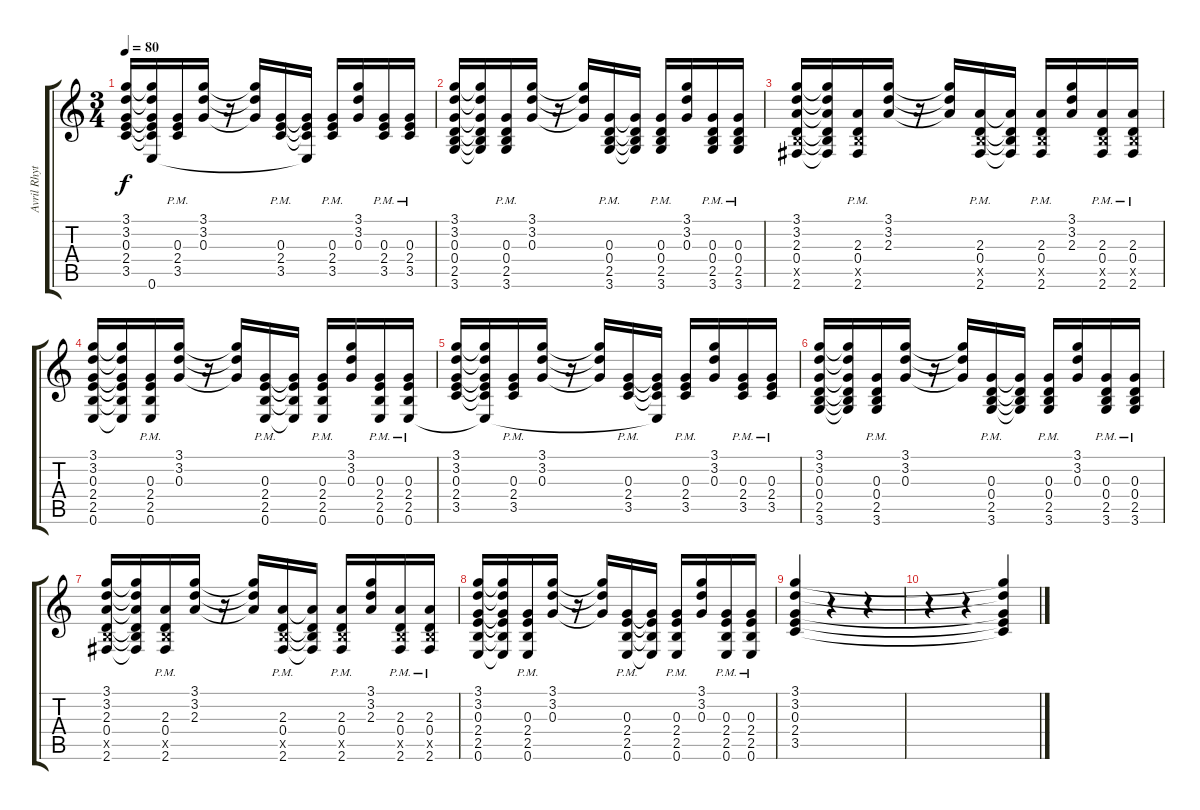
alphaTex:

\track ("Avril Rhythm" "Avril Rhyt") {instrument distortionguitar}
\staff {score tabs}
\tuning (E4 B3 G3 D3 A2 E2) {hide}
\ts (3 4)
\tempo 80
\clef g2
\ks c
(3.1 3.2 0.3 2.4 3.5).16{dy f} (3.1{t} 3.2{t} 0.3{t} 2.4{t} 3.5{t} 0.6{t}).16 (0.3{pm} 2.4{pm} 3.5{pm}).16 (3.1 3.2 0.3).16 r.16 (3.1{t} 3.2{t} 0.3{t}).16 (0.3{pm} 2.4{pm} 3.5{pm}).16 (0.3{t} 2.4{t} 3.5{t} 0.6{t}).16 (0.3{pm} 2.4{pm} 3.5{pm}).16 (3.1 3.2 0.3).16 (0.3{pm} 2.4{pm} 3.5{pm}).16 (0.3{pm} 2.4{pm} 3.5{pm}).16 |
(3.1 3.2 0.3 0.4 2.5 3.6).16 (3.1{t} 3.2{t} 0.3{t} 0.4{t} 2.5{t} 3.6{t}).16 (0.3{pm} 0.4{pm} 2.5{pm} 3.6{pm}).16 (3.1 3.2 0.3).16 r.16 (3.1{t} 3.2{t} 0.3{t}).16 (0.3{pm} 0.4{pm} 2.5{pm} 3.6).16 (0.3{t} 0.4{t} 2.5{t} 3.6{t}).16 (0.3{pm} 0.4{pm} 2.5{pm} 3.6{pm}).16 (3.1 3.2 0.3).16 (0.3{pm} 0.4{pm} 2.5{pm} 3.6{pm}).16 (0.3{pm} 0.4{pm} 2.5{pm} 3.6{pm}).16 |
(3.1 3.2 2.3 0.4 2.5{x} 2.6).16 (3.1{t} 3.2{t} 2.3{t} 0.4{t} 2.5{t} 2.6{t}).16 (2.3{pm} 0.4{pm} 2.5{pm x} 2.6{pm}).16 (3.1 3.2 2.3).16 r.16 (3.1{t} 3.2{t} 2.3{t}).16 (2.3{pm} 0.4{pm} 2.5{pm x} 2.6).16 (2.3{t} 0.4{t} 2.5{t} 2.6{t}).16 (2.3{pm} 0.4{pm} 2.5{pm x} 2.6{pm}).16 (3.1 3.2 2.3).16 (2.3{pm} 0.4{pm} 2.5{pm x} 2.6{pm}).16 (2.3{pm} 0.4{pm} 2.5{pm x} 2.6{pm}).16 |
(3.1 3.2 0.3 2.4 2.5 0.6).16 (3.1{t} 3.2{t} 0.3{t} 2.4{t} 2.5{t} 0.6{t}).16 (0.3{pm} 2.4{pm} 2.5{pm} 0.6{pm}).16 (3.1 3.2 0.3).16 r.16 (3.1{t} 3.2{t} 0.3{t}).16 (0.3{pm} 2.4{pm} 2.5{pm} 0.6).16 (0.3{t} 2.4{t} 2.5{t} 0.6{t}).16 (0.3{pm} 2.4{pm} 2.5{pm} 0.6{pm}).16 (3.1 3.2 0.3).16 (0.3{pm} 2.4{pm} 2.5{pm} 0.6{pm}).16 (0.3{pm} 2.4{pm} 2.5{pm} 0.6{pm}).16 |
(3.1 3.2 0.3 2.4 3.5).16 (3.1{t} 3.2{t} 0.3{t} 2.4{t} 3.5{t} 0.6{t}).16 (0.3{pm} 2.4{pm} 3.5{pm}).16 (3.1 3.2 0.3).16 r.16 (3.1{t} 3.2{t} 0.3{t}).16 (0.3{pm} 2.4{pm} 3.5{pm}).16 (0.3{t} 2.4{t} 3.5{t} 0.6{t}).16 (0.3{pm} 2.4{pm} 3.5{pm}).16 (3.1 3.2 0.3).16 (0.3{pm} 2.4{pm} 3.5{pm}).16 (0.3{pm} 2.4{pm} 3.5{pm}).16 |
(3.1 3.2 0.3 0.4 2.5 3.6).16 (3.1{t} 3.2{t} 0.3{t} 0.4{t} 2.5{t} 3.6{t}).16 (0.3{pm} 0.4{pm} 2.5{pm} 3.6{pm}).16 (3.1 3.2 0.3).16 r.16 (3.1{t} 3.2{t} 0.3{t}).16 (0.3{pm} 0.4{pm} 2.5{pm} 3.6).16 (0.3{t} 0.4{t} 2.5{t} 3.6{t}).16 (0.3{pm} 0.4{pm} 2.5{pm} 3.6{pm}).16 (3.1 3.2 0.3).16 (0.3{pm} 0.4{pm} 2.5{pm} 3.6{pm}).16 (0.3{pm} 0.4{pm} 2.5{pm} 3.6{pm}).16 |
(3.1 3.2 2.3 0.4 2.5{x} 2.6).16 (3.1{t} 3.2{t} 2.3{t} 0.4{t} 2.5{t} 2.6{t}).16 (2.3{pm} 0.4{pm} 2.5{pm x} 2.6{pm}).16 (3.1 3.2 2.3).16 r.16 (3.1{t} 3.2{t} 2.3{t}).16 (2.3{pm} 0.4{pm} 2.5{pm x} 2.6).16 (2.3{t} 0.4{t} 2.5{t} 2.6{t}).16 (2.3{pm} 0.4{pm} 2.5{pm x} 2.6{pm}).16 (3.1 3.2 2.3).16 (2.3{pm} 0.4{pm} 2.5{pm x} 2.6{pm}).16 (2.3{pm} 0.4{pm} 2.5{pm x} 2.6{pm}).16 |
(3.1 3.2 0.3 2.4 2.5 0.6).16 (3.1{t} 3.2{t} 0.3{t} 2.4{t} 2.5{t} 0.6{t}).16 (0.3{pm} 2.4{pm} 2.5{pm} 0.6{pm}).16 (3.1 3.2 0.3).16 r.16 (3.1{t} 3.2{t} 0.3{t}).16 (0.3{pm} 2.4{pm} 2.5{pm} 0.6).16 (0.3{t} 2.4{t} 2.5{t} 0.6{t}).16 (0.3{pm} 2.4{pm} 2.5{pm} 0.6{pm}).16 (3.1 3.2 0.3).16 (0.3{pm} 2.4{pm} 2.5{pm} 0.6{pm}).16 (0.3{pm} 2.4{pm} 2.5{pm} 0.6{pm}).16 |
(3.1 3.2 0.3 2.4 3.5).4 r.4 r.4 |
r.4 r.4 (3.1{t} 3.2{t} 0.3{t} 2.4{t} 3.5{t}).4
